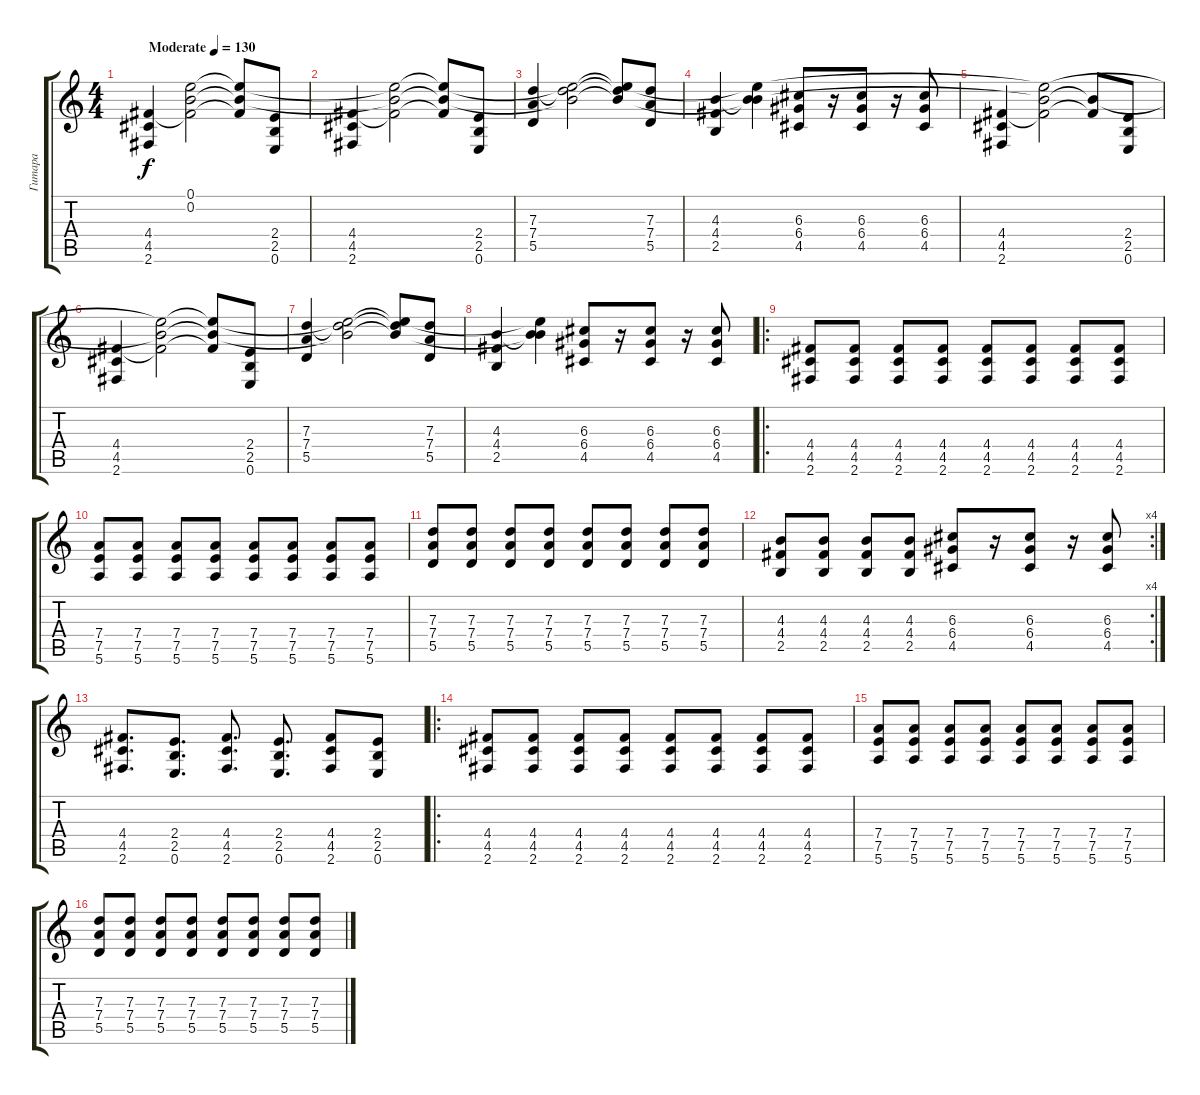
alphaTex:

\track ("Гитара" "Гитара") {instrument distortionguitar}
\staff {score tabs}
\tuning (E4 B3 G3 D3 A2 E2) {hide}
\ts (4 4)
\tempo (130 "Moderate")
\clef g2
\ks c
(4.4 4.5 2.6).4{dy f instrument distortionguitar} (0.1 0.2 4.4{t}).2 (0.1{t} 0.2{t} 4.4{t}).8 (2.4 2.5 0.6).8 |
(4.4 4.5 2.6).4 (0.1{t} 0.2{t} 4.4{t}).2 (0.1{t} 0.2{t} 4.4{t}).8 (2.4 2.5 0.6).8 |
(7.3 7.4 5.5).4 (0.1{t} 0.2{t} 7.3{t}).2 (0.1{t} 0.2{t} 7.3{t}).8 (7.3 7.4 5.5).8 |
(4.3 4.4 2.5).4 (0.1{t} 0.2{t} 4.3{t}).4 (6.3 6.4 4.5).8 r.16 (6.3 6.4 4.5).8 r.16 (6.3 6.4 4.5).8 |
(4.4 4.5 2.6).4 (0.1{t} 0.2{t} 4.4{t}).2 (0.2{t} 4.4{t}).8 (2.4 2.5 0.6).8 |
(4.4 4.5 2.6).4 (0.1{t} 0.2{t} 4.4{t}).2 (0.1{t} 0.2{t} 4.4{t}).8 (2.4 2.5 0.6).8 |
(7.3 7.4 5.5).4 (0.1{t} 0.2{t} 7.3{t}).2 (0.1{t} 0.2{t} 7.3{t}).8 (7.3 7.4 5.5).8 |
(4.3 4.4 2.5).4 (0.1{t} 0.2{t} 4.3{t}).4 (6.3 6.4 4.5).8 r.16 (6.3 6.4 4.5).8 r.16 (6.3 6.4 4.5).8 |
\ro
(4.4 4.5 2.6).8 (4.4 4.5 2.6).8 (4.4 4.5 2.6).8 (4.4 4.5 2.6).8 (4.4 4.5 2.6).8 (4.4 4.5 2.6).8 (4.4 4.5 2.6).8 (4.4 4.5 2.6).8 |
(7.4 7.5 5.6).8 (7.4 7.5 5.6).8 (7.4 7.5 5.6).8 (7.4 7.5 5.6).8 (7.4 7.5 5.6).8 (7.4 7.5 5.6).8 (7.4 7.5 5.6).8 (7.4 7.5 5.6).8 |
(7.3 7.4 5.5).8 (7.3 7.4 5.5).8 (7.3 7.4 5.5).8 (7.3 7.4 5.5).8 (7.3 7.4 5.5).8 (7.3 7.4 5.5).8 (7.3 7.4 5.5).8 (7.3 7.4 5.5).8 |
\rc 4
(4.3 4.4 2.5).8 (4.3 4.4 2.5).8 (4.3 4.4 2.5).8 (4.3 4.4 2.5).8 (6.3 6.4 4.5).8 r.16 (6.3 6.4 4.5).8 r.16 (6.3 6.4 4.5).8 |
(4.4 4.5 2.6).8{d} (2.4 2.5 0.6).8{d} (4.4 4.5 2.6).8{d} (2.4 2.5 0.6).8{d} (4.4 4.5 2.6).8 (2.4 2.5 0.6).8 |
\ro
(4.4 4.5 2.6).8 (4.4 4.5 2.6).8 (4.4 4.5 2.6).8 (4.4 4.5 2.6).8 (4.4 4.5 2.6).8 (4.4 4.5 2.6).8 (4.4 4.5 2.6).8 (4.4 4.5 2.6).8 |
(7.4 7.5 5.6).8 (7.4 7.5 5.6).8 (7.4 7.5 5.6).8 (7.4 7.5 5.6).8 (7.4 7.5 5.6).8 (7.4 7.5 5.6).8 (7.4 7.5 5.6).8 (7.4 7.5 5.6).8 |
(7.3 7.4 5.5).8 (7.3 7.4 5.5).8 (7.3 7.4 5.5).8 (7.3 7.4 5.5).8 (7.3 7.4 5.5).8 (7.3 7.4 5.5).8 (7.3 7.4 5.5).8 (7.3 7.4 5.5).8
